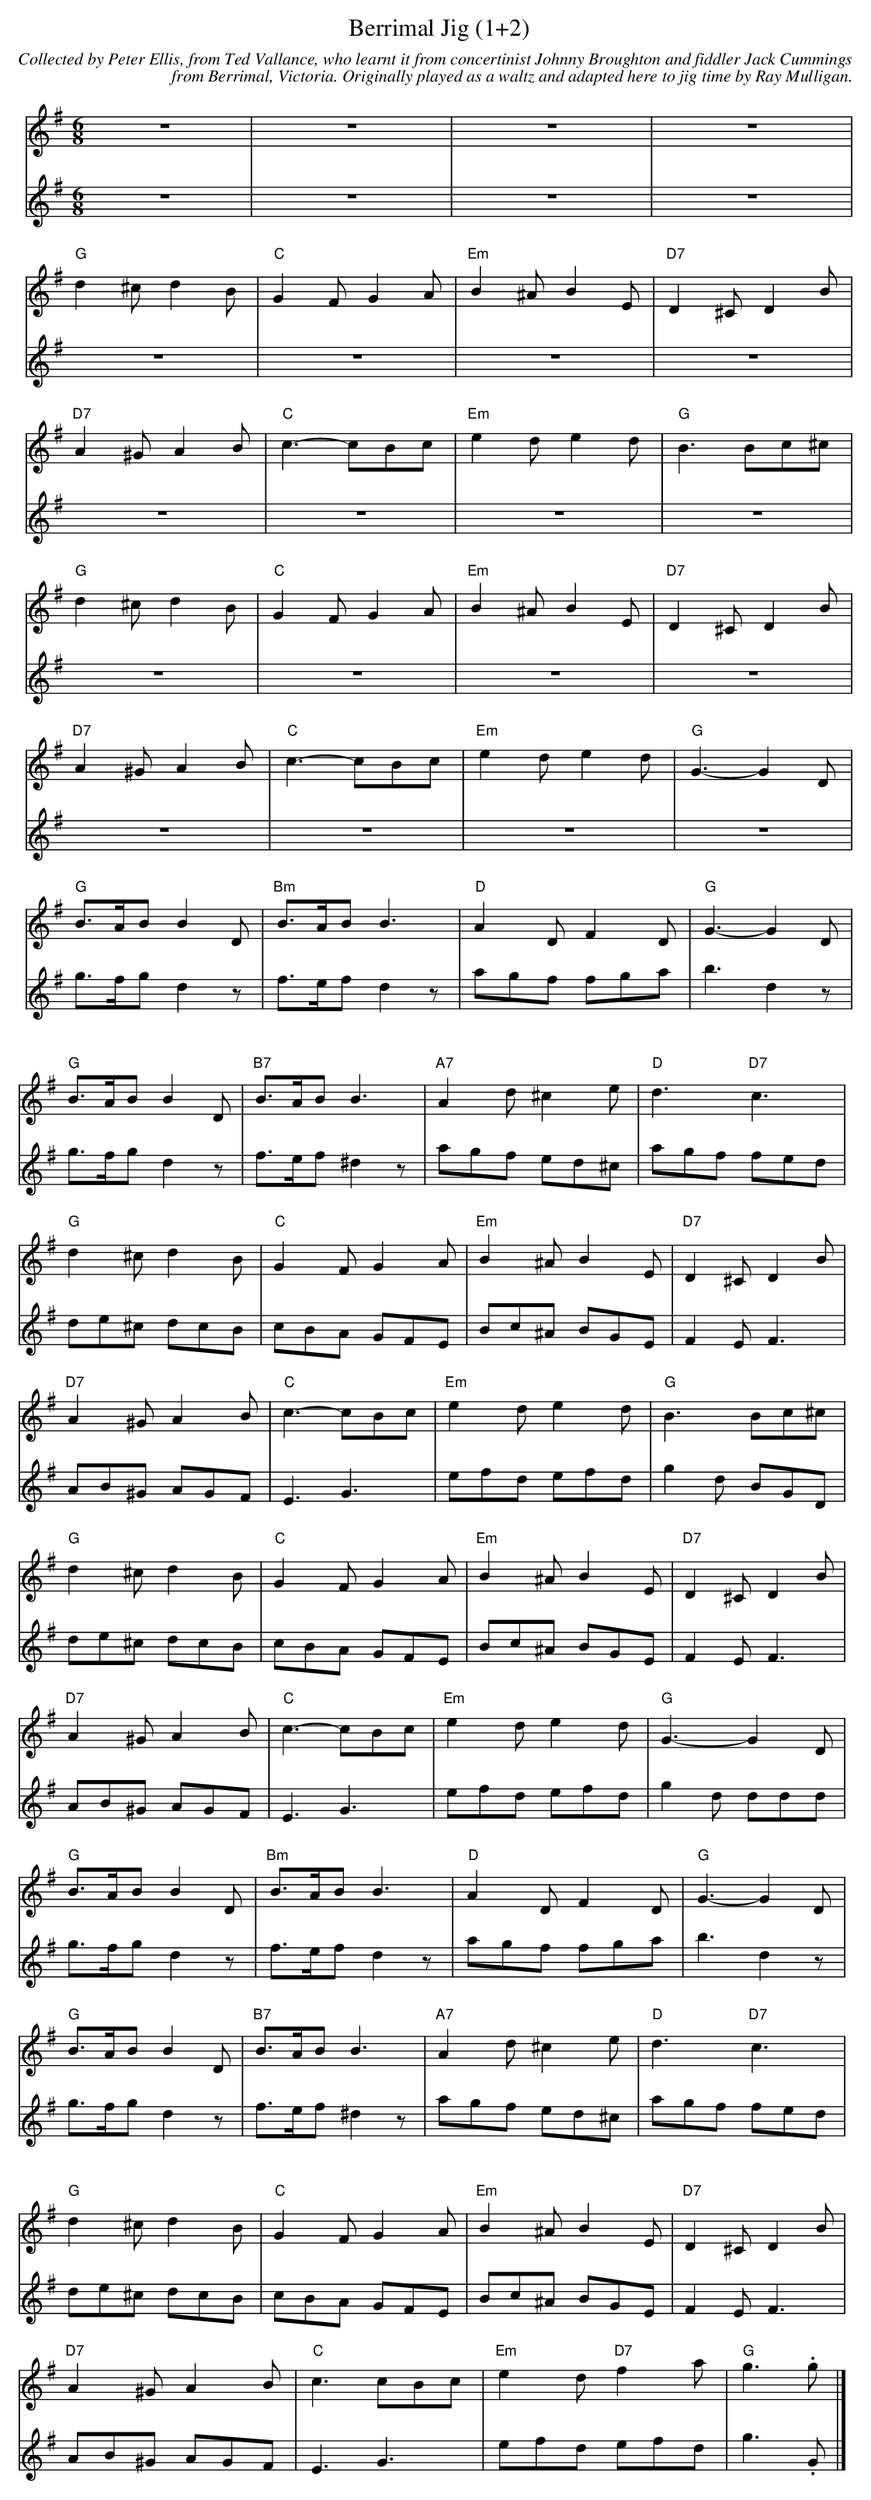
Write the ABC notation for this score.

X:1
T:Berrimal Jig (1+2)
M:6/8
L:1/8
C:Collected by Peter Ellis, from Ted Vallance, who learnt it from concertinist Johnny Broughton and fiddler Jack Cummings
C:from Berrimal, Victoria. Originally played as a waltz and adapted here to jig time by Ray Mulligan.
K:G
V:1
Z4|
"G"d2^cd2B|"C"G2FG2A|"Em"B2^AB2E|"D7"D2^CD2B|
"D7"A2^GA2B|"C"c3-cBc|"Em"e2d e2d|"G"B3Bc^c|
"G"d2^cd2B|"C"G2FG2A|"Em"B2^AB2E|"D7"D2^CD2B|
"D7"A2^GA2B|"C"c3-cBc|"Em"e2d e2d|"G"G3-G2D|
"G"B>AB B2D|"Bm"B>ABB3|"D"A2DF2D|"G"G3-G2D|
"G"B>AB B2D|"B7"B>ABB3|"A7"A2d ^c2e|"D"d3"D7"c3|
"G"d2^cd2B|"C"G2FG2A|"Em"B2^AB2E|"D7"D2^CD2B|
"D7"A2^GA2B|"C"c3-cBc|"Em"e2d e2d|"G"B3Bc^c|
"G"d2^cd2B|"C"G2FG2A|"Em"B2^AB2E|"D7"D2^CD2B|
"D7"A2^GA2B|"C"c3-cBc|"Em"e2d e2d|"G"G3-G2D|
"G"B>AB B2D|"Bm"B>ABB3|"D"A2DF2D|"G"G3-G2D|
"G"B>AB B2D|"B7"B>ABB3|"A7"A2d ^c2e|"D"d3"D7"c3|
"G"d2^c d2B|"C"G2F G2A|"Em"B2^A B2E|"D7"D2^CD2B|
"D7"A2^G A2B|"C"c3cBc|"Em"e2d"D7"f2a|"G"g3.g|]
V:2
Z20|
g>fg d2z|f>ef d2z|agf fga|b3-d2z|
g>fg d2z|f>ef ^d2z|agf ed^c|agf fed|
de^c dcB|cBA GFE|Bc^A BGE|F2EF3|
AB^G AGF|E3 G3|efd efd|g2d BGD|
de^c dcB|cBA GFE|Bc^A BGE|F2EF3|
AB^G AGF|E3 G3|efd efd|g2d ddd|
g>fg d2z|f>ef d2z|agf fga|b3-d2z|
g>fg d2z|f>ef ^d2z|agf ed^c|agf fed|
de^c dcB|cBA GFE|Bc^A BGE|F2EF3|
AB^G AGF|E3 G3|efd efd|g3.G|]
